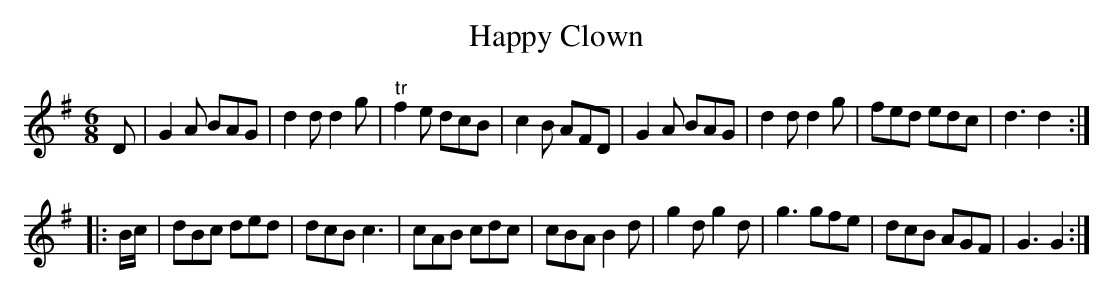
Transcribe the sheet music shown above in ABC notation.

X:1
T:Happy Clown
M:6/8
K:G
D|\
G2A BAG| d2d d2g| "tr"f2e dcB| c2B AFD|\
G2A BAG| d2d d2g| fed edc| d3 d2:|
|:B/c/|\
dBc ded| dcB c3| cAB cdc| cBA B2d|\
g2d g2d| g3 gfe| dcB AGF| G3 G2 :|
